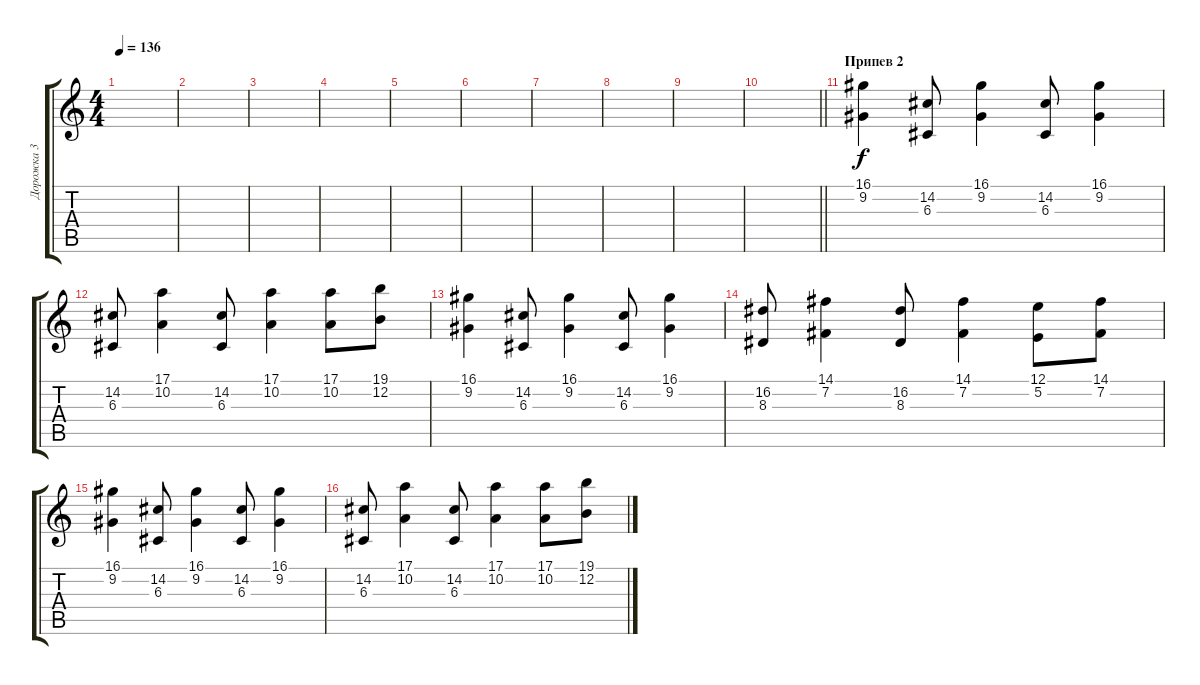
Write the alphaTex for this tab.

\track ("Дорожка 3" "Дорожка 3") {instrument lead2sawtooth}
\staff {score tabs}
\tuning (E4 B3 G3 D3 A2 E2) {hide}
\ts (4 4)
\tempo 136
\clef g2
\ks c
|
|
|
|
|
|
|
|
|
\barLineRight lightlight
|
\section ("" "Припев 2")
(16.1 9.2).4{volume 7} (14.2 6.3).8 (16.1 9.2).4 (14.2 6.3).8 (16.1 9.2).4 |
(14.2 6.3).8 (17.1 10.2).4 (14.2 6.3).8 (17.1 10.2).4 (17.1 10.2).8 (19.1 12.2).8 |
(16.1 9.2).4 (14.2 6.3).8 (16.1 9.2).4 (14.2 6.3).8 (16.1 9.2).4 |
(16.2 8.3).8 (14.1 7.2).4 (16.2 8.3).8 (14.1 7.2).4 (12.1 5.2).8 (14.1 7.2).8 |
(16.1 9.2).4 (14.2 6.3).8 (16.1 9.2).4 (14.2 6.3).8 (16.1 9.2).4 |
(14.2 6.3).8 (17.1 10.2).4 (14.2 6.3).8 (17.1 10.2).4 (17.1 10.2).8 (19.1 12.2).8
